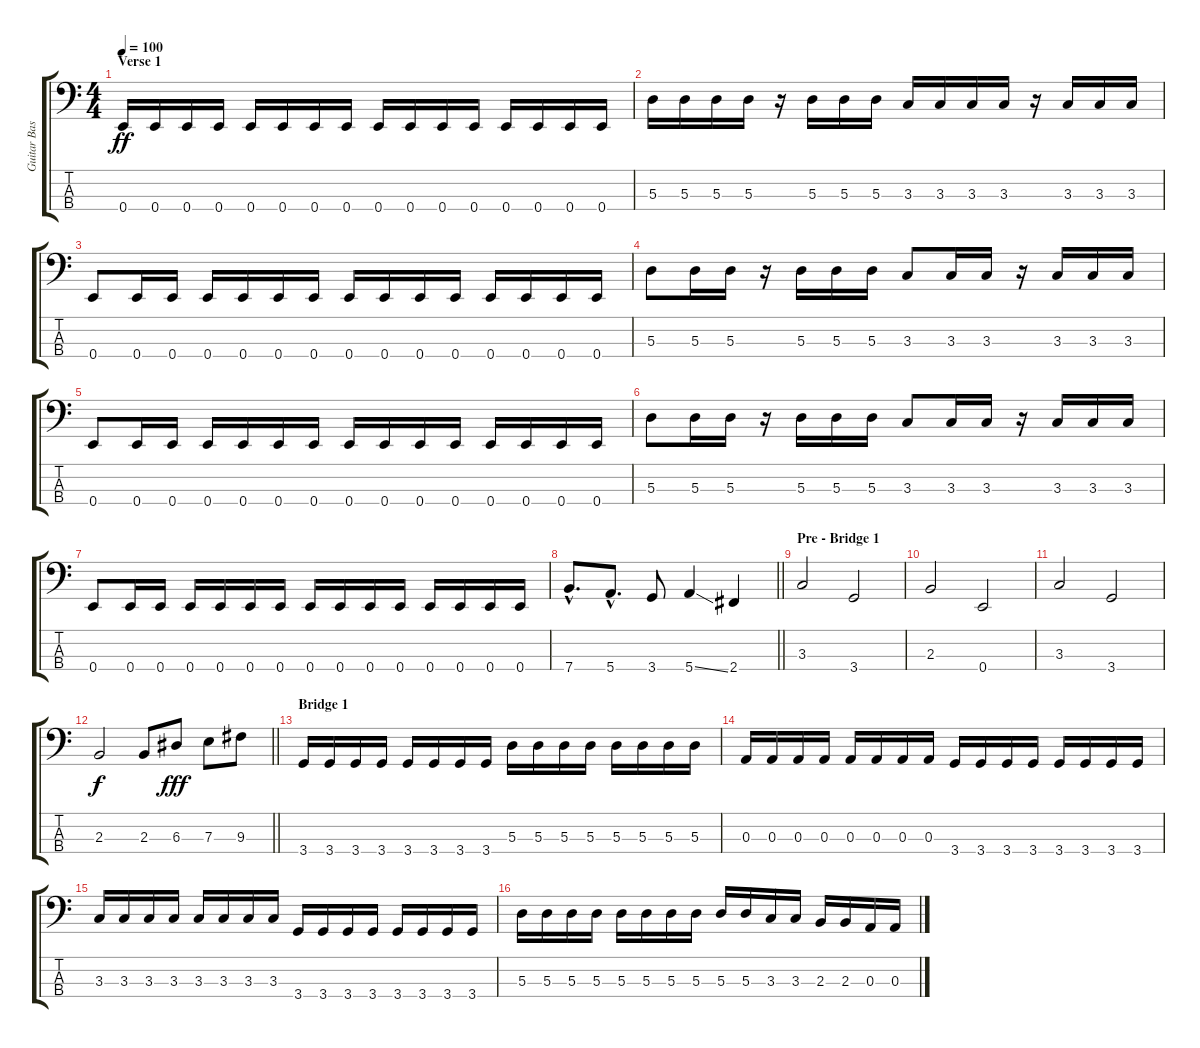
\track ("Guitar Bass" "Guitar Bas") {instrument electricbassfinger}
\staff {score tabs}
\tuning (G2 D2 A1 E1) {hide}
\ts (4 4)
\section ("" "Verse 1")
\tempo 100
\clef f4
\ks c
0.4.16{dy ff volume 12} 0.4.16 0.4.16 0.4.16 0.4.16 0.4.16 0.4.16 0.4.16 0.4.16 0.4.16 0.4.16 0.4.16 0.4.16 0.4.16 0.4.16 0.4.16 |
5.3.16 5.3.16 5.3.16 5.3.16 r.16 5.3.16 5.3.16 5.3.16 3.3.16 3.3.16 3.3.16 3.3.16 r.16 3.3.16 3.3.16 3.3.16 |
0.4.8 0.4.16 0.4.16 0.4.16 0.4.16 0.4.16 0.4.16 0.4.16 0.4.16 0.4.16 0.4.16 0.4.16 0.4.16 0.4.16 0.4.16 |
5.3.8 5.3.16 5.3.16 r.16 5.3.16 5.3.16 5.3.16 3.3.8 3.3.16 3.3.16 r.16 3.3.16 3.3.16 3.3.16 |
0.4.8 0.4.16 0.4.16 0.4.16 0.4.16 0.4.16 0.4.16 0.4.16 0.4.16 0.4.16 0.4.16 0.4.16 0.4.16 0.4.16 0.4.16 |
5.3.8 5.3.16 5.3.16 r.16 5.3.16 5.3.16 5.3.16 3.3.8 3.3.16 3.3.16 r.16 3.3.16 3.3.16 3.3.16 |
0.4.8 0.4.16 0.4.16 0.4.16 0.4.16 0.4.16 0.4.16 0.4.16 0.4.16 0.4.16 0.4.16 0.4.16 0.4.16 0.4.16 0.4.16 |
\barLineRight lightlight
7.4{hac}.8{d} 5.4{hac}.8{d} 3.4.8 5.4{ss}.4 2.4.4 |
\section ("" "Pre - Bridge 1")
3.3.2 3.4.2 |
2.3.2 0.4.2 |
3.3.2 3.4.2 |
\barLineRight lightlight
2.3.2{dy f} 2.3.8 6.3.8{dy fff} 7.3.8 9.3.8 |
\section ("" "Bridge 1")
3.4.16 3.4.16 3.4.16 3.4.16 3.4.16 3.4.16 3.4.16 3.4.16 5.3.16 5.3.16 5.3.16 5.3.16 5.3.16 5.3.16 5.3.16 5.3.16 |
0.3.16 0.3.16 0.3.16 0.3.16 0.3.16 0.3.16 0.3.16 0.3.16 3.4.16 3.4.16 3.4.16 3.4.16 3.4.16 3.4.16 3.4.16 3.4.16 |
3.3.16 3.3.16 3.3.16 3.3.16 3.3.16 3.3.16 3.3.16 3.3.16 3.4.16 3.4.16 3.4.16 3.4.16 3.4.16 3.4.16 3.4.16 3.4.16 |
5.3.16 5.3.16 5.3.16 5.3.16 5.3.16 5.3.16 5.3.16 5.3.16 5.3.16 5.3.16 3.3.16 3.3.16 2.3.16 2.3.16 0.3.16 0.3.16
